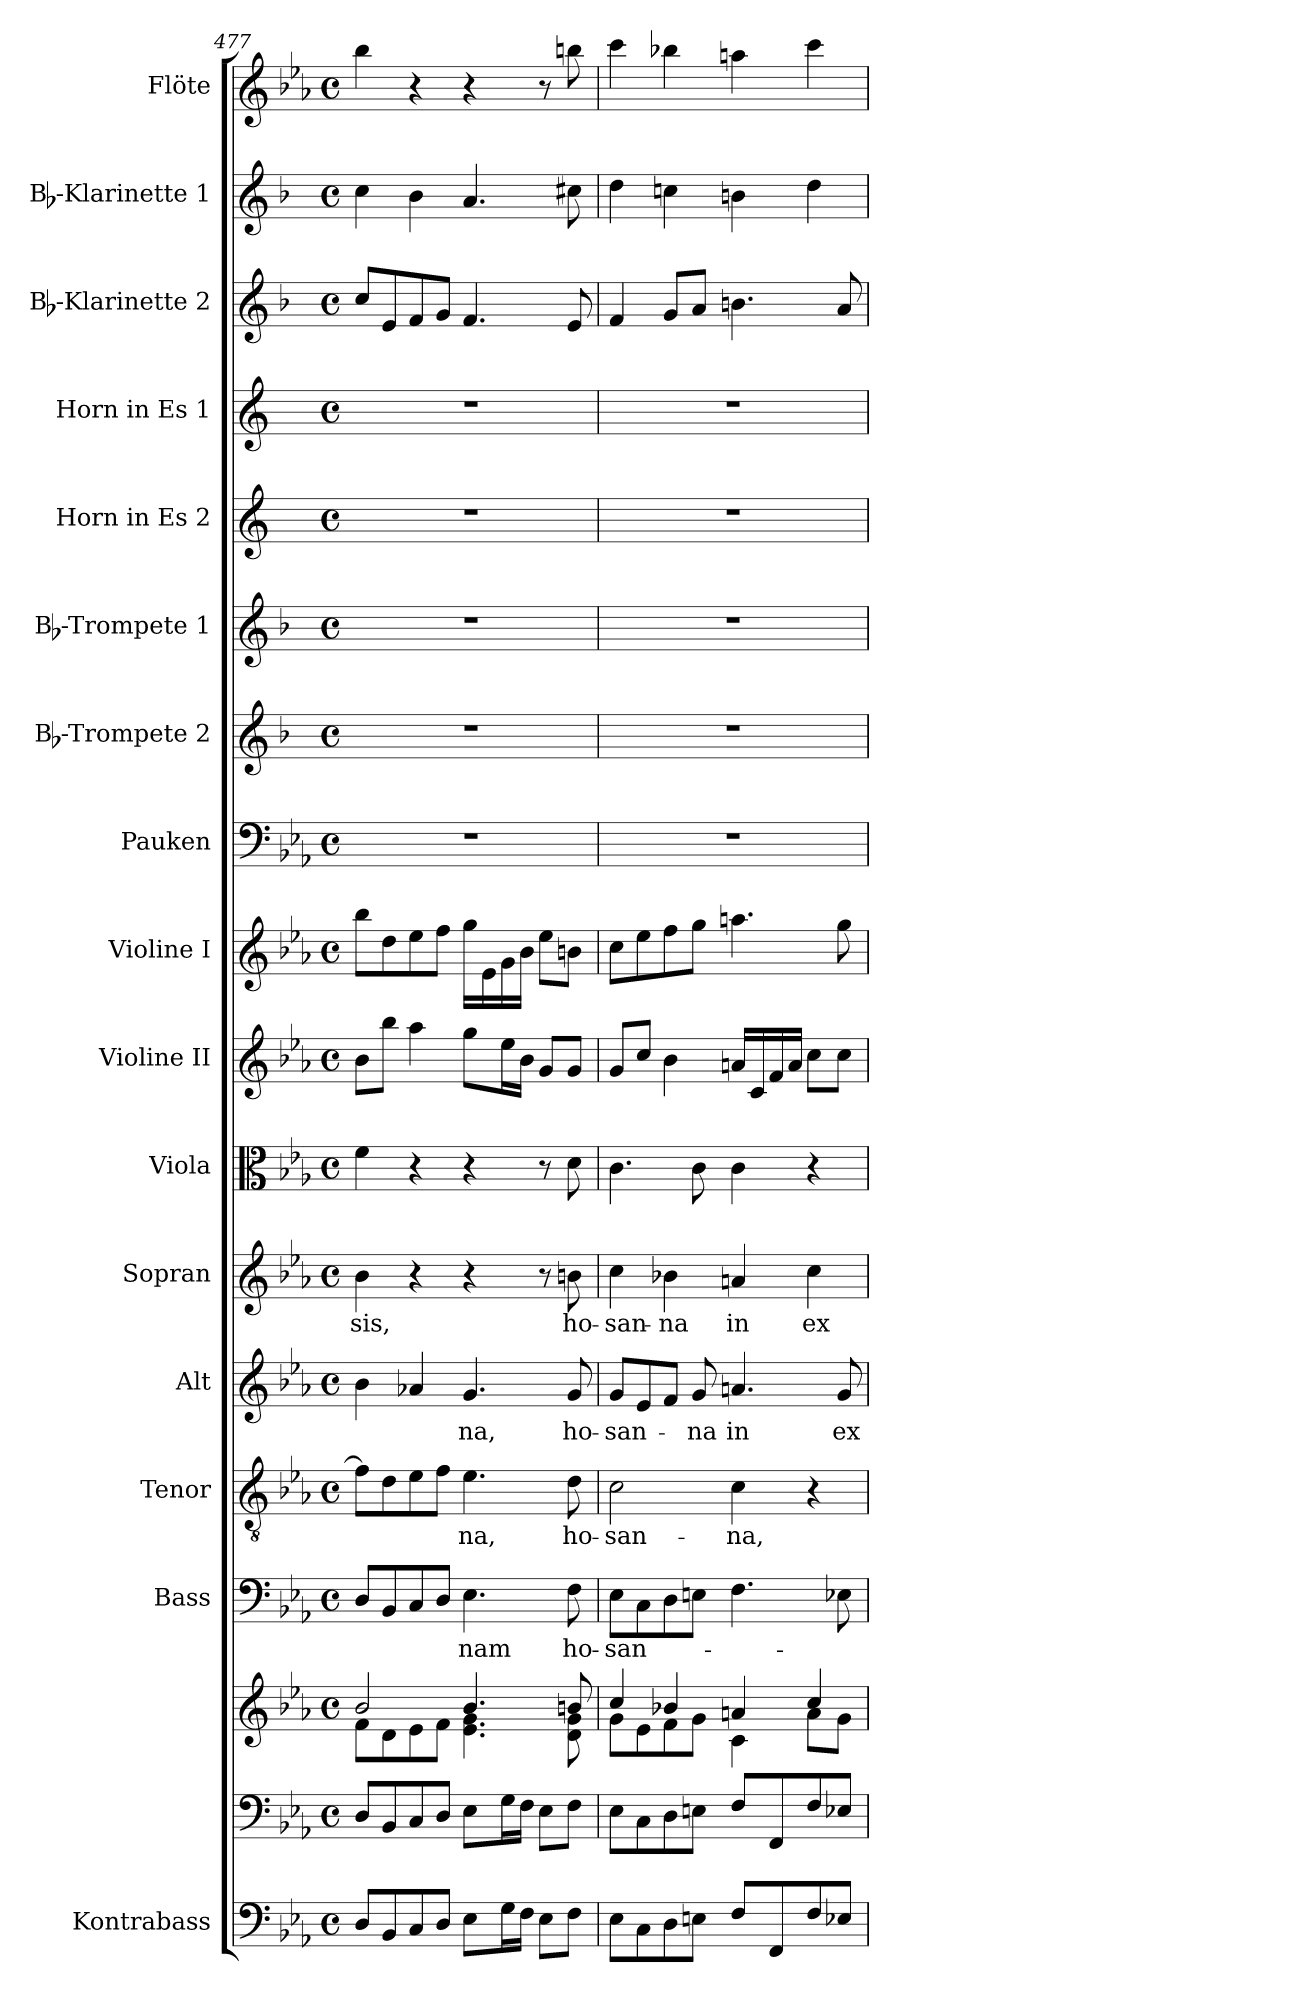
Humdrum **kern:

**kern	**kern	**kern	**kern	**text	**kern	**text	**kern	**text	**kern	**text	**kern	**kern	**kern	**kern	**kern	**kern	**kern	**kern	**kern	**kern	**kern
*part17	*part16	*part16	*part15	*part15	*part14	*part14	*part13	*part13	*part12	*part12	*part11	*part10	*part9	*part8	*part7	*part6	*part5	*part4	*part3	*part2	*part1
*staff18	*staff17	*staff16	*staff15	*staff15	*staff14	*staff14	*staff13	*staff13	*staff12	*staff12	*staff11	*staff10	*staff9	*staff8	*staff7	*staff6	*staff5	*staff4	*staff3	*staff2	*staff1
*I"Kontrabass	*	*	*I"Bass	*	*I"Tenor	*	*I"Alt	*	*I"Sopran	*	*I"Viola	*I"Violine II	*I"Violine I	*I"Pauken	*I"Bb-Trompete 2	*I"Bb-Trompete 1	*I"Horn in Es 2	*I"Horn in Es 1	*I"Bb-Klarinette 2	*I"Bb-Klarinette 1	*I"Flöte
*I'Kb.	*	*	*I'B.	*	*I'T.	*	*I'A.	*	*I'S.	*	*I'Vla.	*I'Vl. II	*I'Vl. I	*I'Pk.	*I'Bb Trp. 2	*I'Bb Trp. 1	*	*	*I'Bb Kl. 2	*I'Bb Kl. 1	*I'Fl.
*clefF4	*clefF4	*clefG2	*clefF4	*	*clefGv2	*	*clefG2	*	*clefG2	*	*clefC3	*clefG2	*clefG2	*clefF4	*clefG2	*clefG2	*clefG2	*clefG2	*clefG2	*clefG2	*clefG2
*ITrd7c12	*	*	*	*	*	*	*	*	*	*	*	*	*	*	*ITrd1c2	*ITrd1c2	*ITrd5c9	*ITrd5c9	*ITrd1c2	*ITrd1c2	*
*k[b-e-a-]	*k[b-e-a-]	*k[b-e-a-]	*k[b-e-a-]	*	*k[b-e-a-]	*	*k[b-e-a-]	*	*k[b-e-a-]	*	*k[b-e-a-]	*k[b-e-a-]	*k[b-e-a-]	*k[b-e-a-]	*k[b-e-a-]	*k[b-e-a-]	*k[b-e-a-]	*k[b-e-a-]	*k[b-e-a-]	*k[b-e-a-]	*k[b-e-a-]
*E-:	*E-:	*E-:	*E-:	*	*E-:	*	*E-:	*	*E-:	*	*E-:	*E-:	*E-:	*E-:	*E-:	*E-:	*E-:	*E-:	*E-:	*E-:	*E-:
*M4/4	*M4/4	*M4/4	*M4/4	*	*M4/4	*	*M4/4	*	*M4/4	*	*M4/4	*M4/4	*M4/4	*M4/4	*M4/4	*M4/4	*M4/4	*M4/4	*M4/4	*M4/4	*M4/4
*met(c)	*met(c)	*met(c)	*met(c)	*	*met(c)	*	*met(c)	*	*met(c)	*	*met(c)	*met(c)	*met(c)	*met(c)	*met(c)	*met(c)	*met(c)	*met(c)	*met(c)	*met(c)	*met(c)
=477	=477	=477	=477	=477	=477	=477	=477	=477	=477	=477	=477	=477	=477	=477	=477	=477	=477	=477	=477	=477	=477
*	*	*^	*	*	*	*	*	*	*	*	*	*	*	*	*	*	*	*	*	*	*
!	!	!	!	!	!	!	!	!	!	!	!LO:LY:b	!	!	!	!	!	!	!	!	!	!	!
8DD/L	8D/L	2b-/	8f\L	8D/L	.	8f\L]	.	4b-\	.	4b-\	-sis,	4f\	8b-\L	8bb-\L	1r	1r	1r	1r	1r	8b-/L	4b-\	4bb-\
8BBB-/	8BB-/	.	8d\	8BB-/	.	8d\	.	.	.	.	.	.	8bb-\J	8dd\	.	.	.	.	.	8d/	.	.
8CC/	8C/	.	8e-\	8C/	.	8e-\	.	4a-X/	.	4r	.	4r	4aa-\	8ee-\	.	.	.	.	.	8e-/	4a-\	4r
8DD/J	8D/J	.	8f\J	8D/J	.	8f\J	.	.	.	.	.	.	.	8ff\J	.	.	.	.	.	8f/J	.	.
!	!	!	!	!	!LO:LY:b	!	!LO:LY:b	!	!LO:LY:b	!	!	!	!	!	!	!	!	!	!	!	!	!
8EE-\L	8E-\L	4.b-/	4.e-\ 4.g\	4.E-\	-nam	4.e-\	-na,	4.g/	-na,	4r	.	4r	8gg\L	16gg\LL	.	.	.	.	.	4.e-/	4.g/	4r
.	.	.	.	.	.	.	.	.	.	.	.	.	.	16e-\	.	.	.	.	.	.	.	.
16GG\L	16G\L	.	.	.	.	.	.	.	.	.	.	.	16ee-\L	16g\	.	.	.	.	.	.	.	.
16FF\JJ	16F\JJ	.	.	.	.	.	.	.	.	.	.	.	16b-\JJ	16b-\JJ	.	.	.	.	.	.	.	.
8EE-\L	8E-\L	.	.	.	.	.	.	.	.	8r	.	8r	8g/L	8ee-\L	.	.	.	.	.	.	.	8r
!	!	!	!	!	!LO:LY:b	!	!LO:LY:b	!	!LO:LY:b	!	!LO:LY:b	!	!	!	!	!	!	!	!	!	!	!
8FF\J	8F\J	8bn/	8d\ 8g\	8F\	ho-	8d\	ho-	8g/	ho-	8bn\	ho-	8d\	8g/J	8bn\J	.	.	.	.	.	8d/	8bn\	8bbn\
=478	=478	=478	=478	=478	=478	=478	=478	=478	=478	=478	=478	=478	=478	=478	=478	=478	=478	=478	=478	=478	=478	=478
!	!	!	!	!	!LO:LY:b	!	!LO:LY:b	!	!LO:LY:b	!	!LO:LY:b	!	!	!	!	!	!	!	!	!	!	!
8EE-\L	8E-\L	4cc/	8g\L	8E-\L	-san-	2c\	-san-	8g/L	-san-	4cc\	-san-	4.c\	8g/L	8cc\L	1r	1r	1r	1r	1r	4e-/	4cc\	4ccc\
8CC\	8C\	.	8e-\	8C\	.	.	.	8e-/	.	.	.	.	8cc/J	8ee-\	.	.	.	.	.	.	.	.
!	!	!	!	!	!	!	!	!	!	!	!LO:LY:b	!	!	!	!	!	!	!	!	!	!	!
8DD\	8D\	4b-X/	8f\	8D\	.	.	.	8f/J	.	4b-X\	-na	.	4b-\	8ff\	.	.	.	.	.	8f/L	4b-X\	4bb-X\
!	!	!	!	!	!	!	!	!	!LO:LY:b	!	!	!	!	!	!	!	!	!	!	!	!	!
8EEn\J	8En\J	.	8g\J	8En\J	.	.	.	8g/	-na	.	.	8c\	.	8gg\J	.	.	.	.	.	8g/J	.	.
!	!	!	!	!	!	!	!LO:LY:b	!	!LO:LY:b	!	!LO:LY:b	!	!	!	!	!	!	!	!	!	!	!
8FF/L	8F/L	4an/	4c\	4.F\	.	4c\	-na,	4.an/	in	4an/	in	4c\	16an/LL	4.aan\	.	.	.	.	.	4.an\	4an\	4aan\
.	.	.	.	.	.	.	.	.	.	.	.	.	16c/	.	.	.	.	.	.	.	.	.
8FFF/	8FF/	.	.	.	.	.	.	.	.	.	.	.	16f/	.	.	.	.	.	.	.	.	.
.	.	.	.	.	.	.	.	.	.	.	.	.	16a/JJ	.	.	.	.	.	.	.	.	.
!	!	!	!	!	!	!	!	!	!	!	!LO:LY:b	!	!	!	!	!	!	!	!	!	!	!
8FF/	8F/	4cc/	8a\L	.	.	4r	.	.	.	4cc\	ex-	4r	8cc\L	.	.	.	.	.	.	.	4cc\	4ccc\
!	!	!	!	!	!	!	!	!	!LO:LY:b	!	!	!	!	!	!	!	!	!	!	!	!	!
8EE-X/J	8E-X/J	.	8g\J	8E-X\	.	.	.	8g/	ex-	.	.	.	8cc\J	8gg\	.	.	.	.	.	8g/	.	.
*	*	*v	*v	*	*	*	*	*	*	*	*	*	*	*	*	*	*	*	*	*	*	*
=	=	=	=	=	=	=	=	=	=	=	=	=	=	=	=	=	=	=	=	=	=
*-	*-	*-	*-	*-	*-	*-	*-	*-	*-	*-	*-	*-	*-	*-	*-	*-	*-	*-	*-	*-	*-
